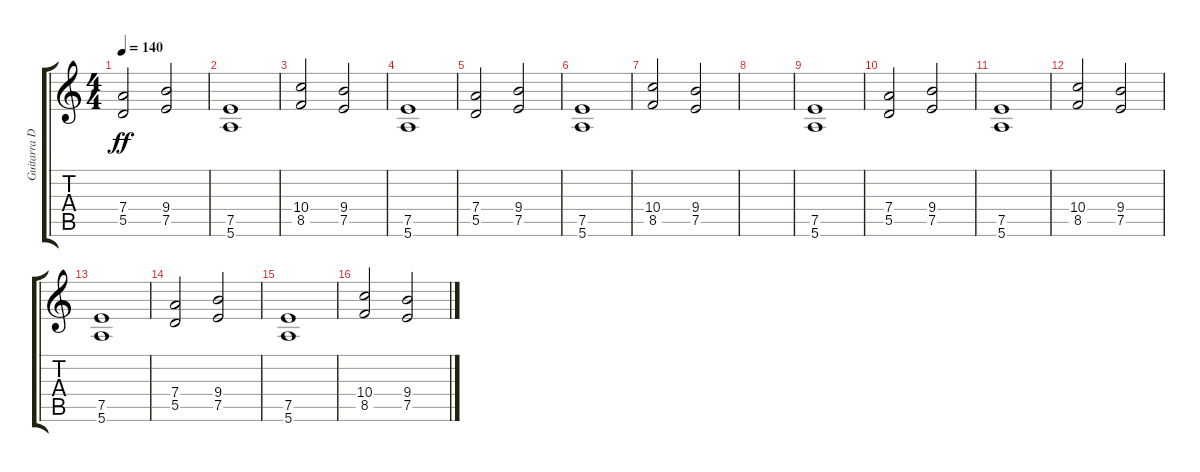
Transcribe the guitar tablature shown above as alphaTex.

\track ("Guitarra Dist." "Guitarra D") {instrument overdrivenguitar}
\staff {score tabs}
\tuning (E4 B3 G3 D3 A2 E2) {hide}
\ts (4 4)
\tempo 140
\clef g2
\ks c
(7.4 5.5).2{dy ff} (9.4 7.5).2 |
(7.5 5.6).1 |
(10.4 8.5).2 (9.4 7.5).2 |
(7.5 5.6).1 |
(7.4 5.5).2 (9.4 7.5).2 |
(7.5 5.6).1 |
(10.4 8.5).2 (9.4 7.5).2 |
|
(7.5 5.6).1 |
(7.4 5.5).2 (9.4 7.5).2 |
(7.5 5.6).1 |
(10.4 8.5).2 (9.4 7.5).2 |
(7.5 5.6).1 |
(7.4 5.5).2 (9.4 7.5).2 |
(7.5 5.6).1 |
(10.4 8.5).2 (9.4 7.5).2
